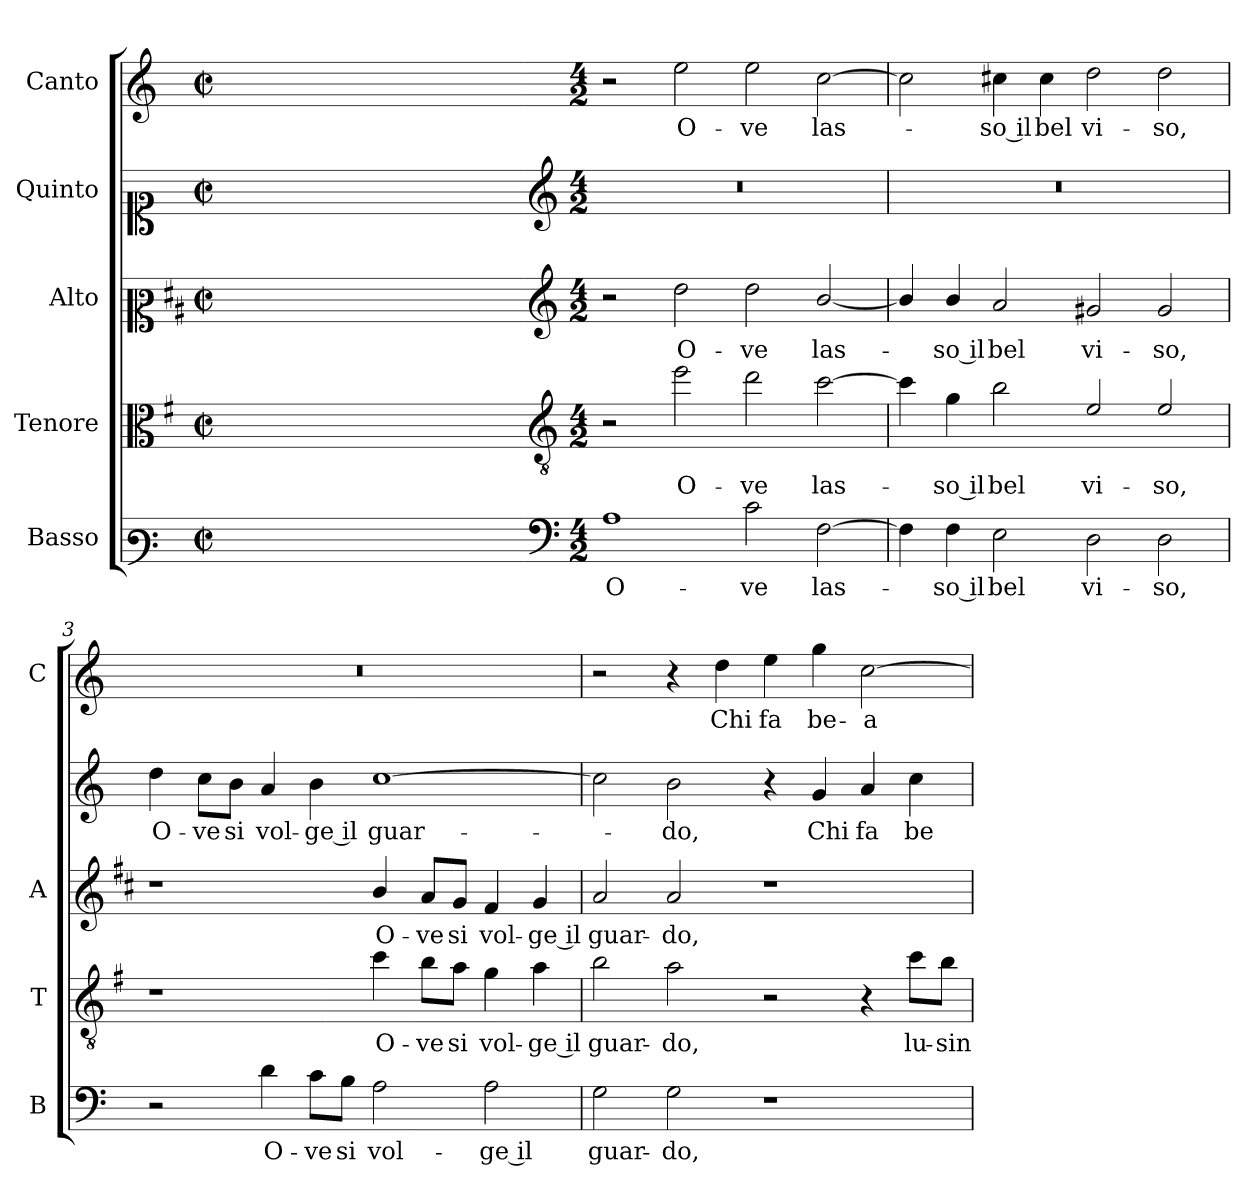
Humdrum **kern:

**kern	**text	**kern	**text	**kern	**text	**kern	**text	**kern	**text
*part5	*part5	*part4	*part4	*part3	*part3	*part2	*part2	*part1	*part1
*staff5	*staff5	*staff4	*staff4	*staff3	*staff3	*staff2	*staff2	*staff1	*staff1
*I"Basso	*	*I"Tenore	*	*I"Alto	*	*I"Quinto	*	*I"Canto	*
*I'B	*	*I'T	*	*I'A	*	*	*	*I'C	*
*clefF3	*	*clefC3	*	*clefC2	*	*clefC1	*	*clefG2	*
*	*	*ITrd4c7	*	*ITrd1c2	*	*	*	*	*
*k[]	*	*k[]	*	*k[]	*	*k[]	*	*k[]	*
*C:	*	*C:	*	*C:	*	*C:	*	*C:	*
*M2/2	*	*M2/2	*	*M2/2	*	*M2/2	*	*M2/2	*
*met(c|)	*	*met(c|)	*	*met(c|)	*	*met(c|)	*	*met(c|)	*
=	=	=	=	=	=	=	=	=	=
1ryy	.	1ryy	.	1ryy	.	1ryy	.	1ryy	.
=1X-	=1X-	=1X-	=1X-	=1X-	=1X-	=1X-	=1X-	=1X-	=1X-
4ryy	.	4ryy	.	4ryy	.	4ryy	.	4ryy	.
4ryy	.	4ryy	.	4ryy	.	4ryy	.	4ryy	.
4ryy	.	4ryy	.	4ryy	.	4ryy	.	4ryy	.
4ryy	.	4ryy	.	4ryy	.	4ryy	.	4ryy	.
=1-	=1-	=1-	=1-	=1-	=1-	=1-	=1-	=1-	=1-
*clefF4	*	*clefGv2	*	*clefG2	*	*clefG2	*	*	*
*M4/2	*	*M4/2	*	*M4/2	*	*M4/2	*	*M4/2	*
!	!LO:LY:b	!	!	!	!	!	!	!	!
1A	O-	2r	.	2r	.	0r	.	2r	.
!	!	!	!LO:LY:b	!	!LO:LY:b	!	!	!	!LO:LY:b
.	.	2a\	O-	2cc\	O-	.	.	2ee\	O-
!	!LO:LY:b	!	!LO:LY:b	!	!LO:LY:b	!	!	!	!LO:LY:b
2c\	-ve	2g\	-ve	2cc\	-ve	.	.	2ee\	-ve
!	!LO:LY:b	!	!LO:LY:b	!	!LO:LY:b	!	!	!	!LO:LY:b
[2F\	las-	[2f\	las-	[2a/	las-	.	.	[2cc\	las-
=2	=2	=2	=2	=2	=2	=2	=2	=2	=2
4F\]	.	4f\]	.	4a/]	.	0r	.	2cc\]	.
!	!LO:LY:b	!	!LO:LY:b	!	!LO:LY:b	!	!	!	!
4F\	-so il	4c\	-so il	4a/	-so il	.	.	.	.
!	!LO:LY:b	!	!LO:LY:b	!	!LO:LY:b	!	!	!	!LO:LY:b
2E\	bel	2e\	bel	2g/	bel	.	.	4cc#X\	-so il
!	!	!	!	!	!	!	!	!	!LO:LY:b
.	.	.	.	.	.	.	.	4cc#\	bel
!	!LO:LY:b	!	!LO:LY:b	!	!LO:LY:b	!	!	!	!LO:LY:b
2D\	vi-	2A/	vi-	2f#X/	vi-	.	.	2dd\	vi-
!	!LO:LY:b	!	!LO:LY:b	!	!LO:LY:b	!	!	!	!LO:LY:b
2D\	-so,	2A/	-so,	2f#/	-so,	.	.	2dd\	-so,
=3	=3	=3	=3	=3	=3	=3	=3	=3	=3
!	!	!	!	!	!	!	!LO:LY:b	!	!
2r	.	1r	.	1r	.	4dd\	O-	0r	.
!	!	!	!	!	!	!	!LO:LY:b	!	!
.	.	.	.	.	.	8cc\L	-ve	.	.
!	!	!	!	!	!	!	!LO:LY:b	!	!
.	.	.	.	.	.	8b\J	si	.	.
!	!LO:LY:b	!	!	!	!	!	!LO:LY:b	!	!
4d\	O-	.	.	.	.	4a/	vol-	.	.
!	!LO:LY:b	!	!	!	!	!	!LO:LY:b	!	!
8c\L	-ve	.	.	.	.	4b\	-ge il	.	.
!	!LO:LY:b	!	!	!	!	!	!	!	!
8B\J	si	.	.	.	.	.	.	.	.
!	!LO:LY:b	!	!LO:LY:b	!	!LO:LY:b	!	!LO:LY:b	!	!
2A\	vol-	4f\	O-	4a/	O-	[1cc	guar-	.	.
!	!	!	!LO:LY:b	!	!LO:LY:b	!	!	!	!
.	.	8e\L	-ve	8g/L	-ve	.	.	.	.
!	!	!	!LO:LY:b	!	!LO:LY:b	!	!	!	!
.	.	8d\J	si	8f/J	si	.	.	.	.
!	!LO:LY:b	!	!LO:LY:b	!	!LO:LY:b	!	!	!	!
2A\	-ge il	4c\	vol-	4e/	vol-	.	.	.	.
!	!	!	!LO:LY:b	!	!LO:LY:b	!	!	!	!
.	.	4d\	-ge il	4f/	-ge il	.	.	.	.
!!LO:LB:g=z
=4	=4	=4	=4	=4	=4	=4	=4	=4	=4
!	!LO:LY:b	!	!LO:LY:b	!	!LO:LY:b	!	!	!	!
2G\	guar-	2e\	guar-	2g/	guar-	2cc\]	.	2r	.
!	!LO:LY:b	!	!LO:LY:b	!	!LO:LY:b	!	!LO:LY:b	!	!
2G\	-do,	2d\	-do,	2g/	-do,	2b\	-do,	4r	.
!	!	!	!	!	!	!	!	!	!LO:LY:b
.	.	.	.	.	.	.	.	4dd\	Chi
!	!	!	!	!	!	!	!	!	!LO:LY:b
1r	.	2r	.	1r	.	4r	.	4ee\	fa
!	!	!	!	!	!	!	!LO:LY:b	!	!LO:LY:b
.	.	.	.	.	.	4g/	Chi	4gg\	be-
!	!	!	!	!	!	!	!LO:LY:b	!	!LO:LY:b
.	.	4r	.	.	.	4a/	fa	[2cc\	-a-
!	!	!	!LO:LY:b	!	!	!	!LO:LY:b	!	!
.	.	8f\L	lu-	.	.	4cc\	be-	.	.
!	!	!	!LO:LY:b	!	!	!	!	!	!
.	.	8e\J	-sin-	.	.	.	.	.	.
=	=	=	=	=	=	=	=	=	=
*-	*-	*-	*-	*-	*-	*-	*-	*-	*-
